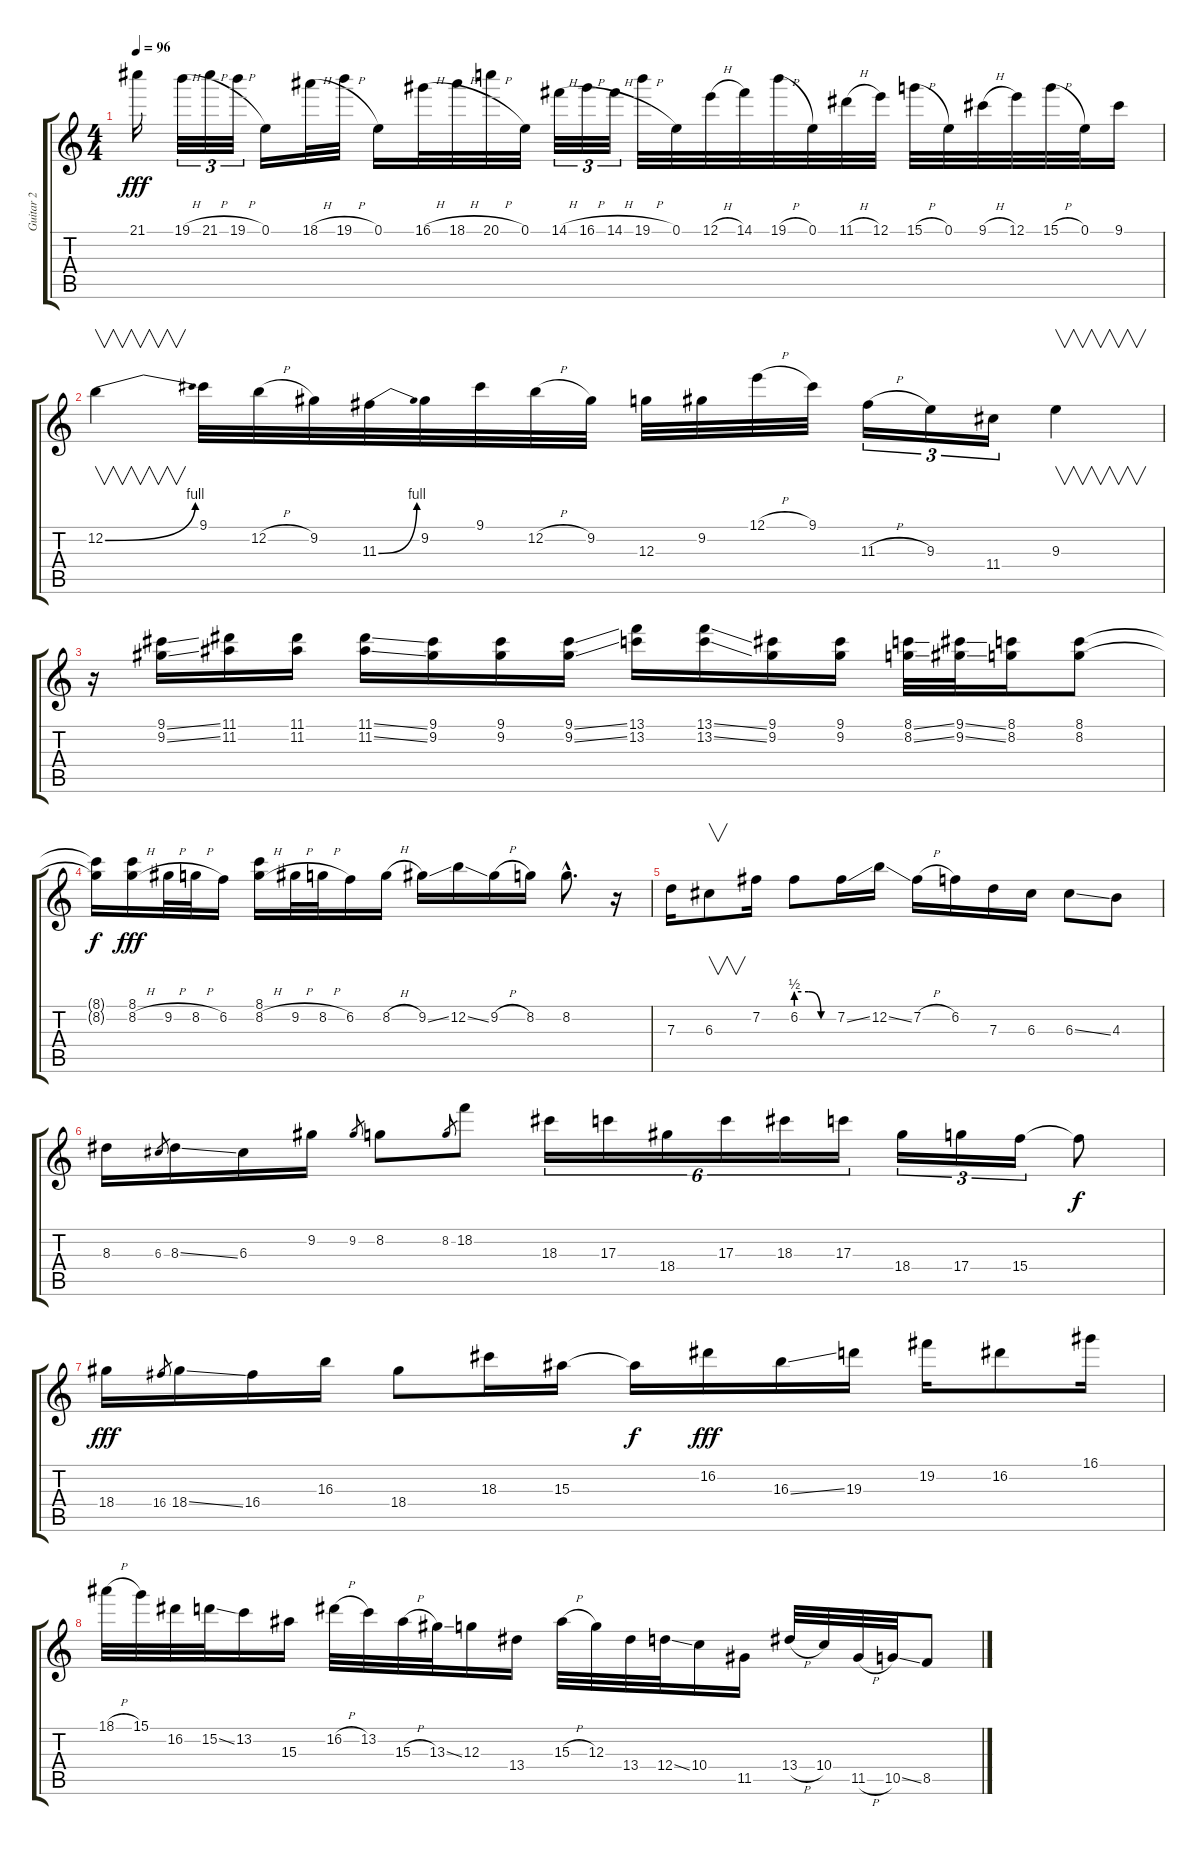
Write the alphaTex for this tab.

\track ("Guitar 2" "Guitar 2") {instrument distortionguitar}
\staff {score tabs}
\tuning (E4 B3 G3 D3 A2 E2) {hide}
\ts (4 4)
\tempo 96
\clef g2
\ks c
21.1.16{dy fff} 19.1{h}.32{tu (3 2)} 21.1{h}.32{tu (3 2)} 19.1{h}.32{tu (3 2)} 0.1.16 18.1{h}.32 19.1{h}.32 0.1.16 16.1{h}.32 18.1{h}.32 20.1{h}.32 0.1.32 14.1{h}.32{tu (3 2)} 16.1{h}.32{tu (3 2)} 14.1{h}.32{tu (3 2)} 19.1{h}.32 0.1.32 12.1{h}.32 14.1.32 19.1{h}.32 0.1.32 11.1{h}.32 12.1.32 15.1{h}.32 0.1.32 9.1{h}.32 12.1.32 15.1{h}.32 0.1.32 9.1.16 |
12.2{be (bend 0 0 60 4)}.4{v} 9.1.32 12.2{h}.32 9.2.32 11.3{be (bend 0 0 60 4)}.32 9.2.32 9.1.32 12.2{h}.32 9.2.32 12.3.32 9.2.32 12.1{h}.32 9.1.32 11.3{h}.16{tu (3 2)} 9.3.16{tu (3 2)} 11.4.16{tu (3 2)} 9.3.4{v} |
r.16 (9.1{ss} 9.2{ss}).16 (11.1 11.2).16 (11.1 11.2).16 (11.1{ss} 11.2{ss}).16 (9.1 9.2).16 (9.1 9.2).16 (9.1{ss} 9.2{ss}).16 (13.1 13.2).16 (13.1{ss} 13.2{ss}).16 (9.1 9.2).16 (9.1 9.2).16 (8.1{ss} 8.2{ss}).32 (9.1{ss} 9.2{ss}).32 (8.1 8.2).16 (8.1 8.2).8 |
(8.1{t} 8.2{t}).16{dy f} (8.1 8.2{h}).16{dy fff} 9.2{h}.32 8.2{h}.32 6.2.16 (8.1 8.2{h}).16 9.2{h}.32 8.2{h}.32 6.2.16 8.2{h}.16 9.2{ss}.16 12.2{ss}.16 9.2{h}.16 8.2.16 8.2{hac}.8{d} r.16 |
7.3.16 6.3.8{v} 7.2.16 6.2{be (custom 0 2 20 2 40 0 60 0)}.8 7.2{ss}.16 12.2{ss}.16 7.2{h}.16 6.2.16 7.3.16 6.3.16 6.3{ss}.8 4.3.8 |
8.3.16 6.3.8{gr} 8.3{ss}.16 6.3.16 9.2.16 9.2.8{gr} 8.2.8 8.2.8{gr} 18.2.8 18.3.16{tu (6 4)} 17.3.16{tu (6 4)} 18.4.16{tu (6 4)} 17.3.16{tu (6 4)} 18.3.16{tu (6 4)} 17.3.16{tu (6 4)} 18.4.16{tu (3 2)} 17.4.16{tu (3 2)} 15.4.16{tu (3 2)} 15.4{t}.8{dy f} |
18.4.16{dy fff} 16.4.8{gr} 18.4{ss}.16 16.4.16 16.3.16 18.4.8 18.3.16 15.3.16 15.3{t}.16{dy f} 16.2.16{dy fff} 16.3{ss}.16 19.3.16 19.2.16 16.2.8 16.1.16 |
18.1{h}.32 15.1.32 16.2.32 15.2{ss}.32 13.2.16 15.3.16 16.2{h}.32 13.2.32 15.3{h}.32 13.3{ss}.32 12.3.16 13.4.16 15.3{h}.32 12.3.32 13.4.32 12.4{ss}.32 10.4.16 11.5.16 13.4{h}.32 10.4.32 11.5{h}.32 10.5{ss}.32 8.5.8
